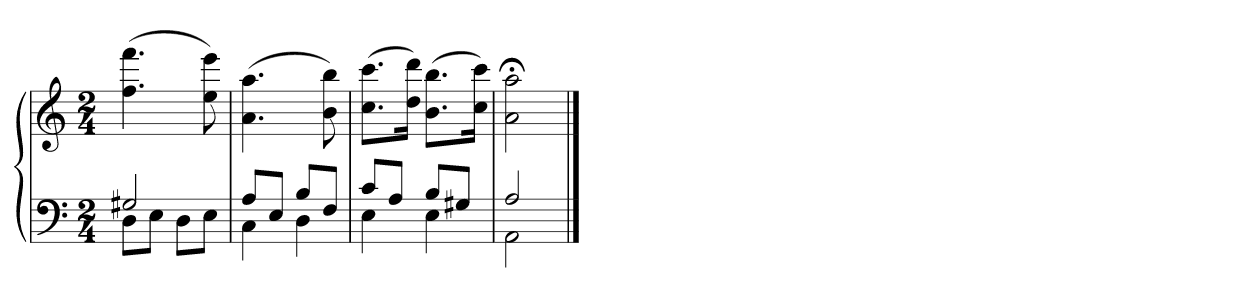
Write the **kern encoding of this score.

**kern	**kern
*part1	*part1
*staff2	*staff1
*clefF4	*clefG2
*k[]	*k[]
*a:	*a:
*M2/4	*M2/4
=	=
*^	*
2G#X	8DL	(4.ff 4.fff
.	8EJ	.
.	8DL	.
.	8EJ	8ee 8eee)
=	=	=
8AL	4C	(4.a 4.aa
8EJ	.	.
8BL	4D	.
8FJ	.	8b 8bb)
=	=	=
8cL	4E	(8.cc 8.cccL
8AJ	.	.
.	.	16dd 16dddJk)
8BL	4E	(8.b 8.bbL
8G#XJ	.	.
.	.	16cc 16cccJk)
=	=	=
2A	2AA	2a;< 2aa;<
*v	*v	*
==	==
*-	*-
